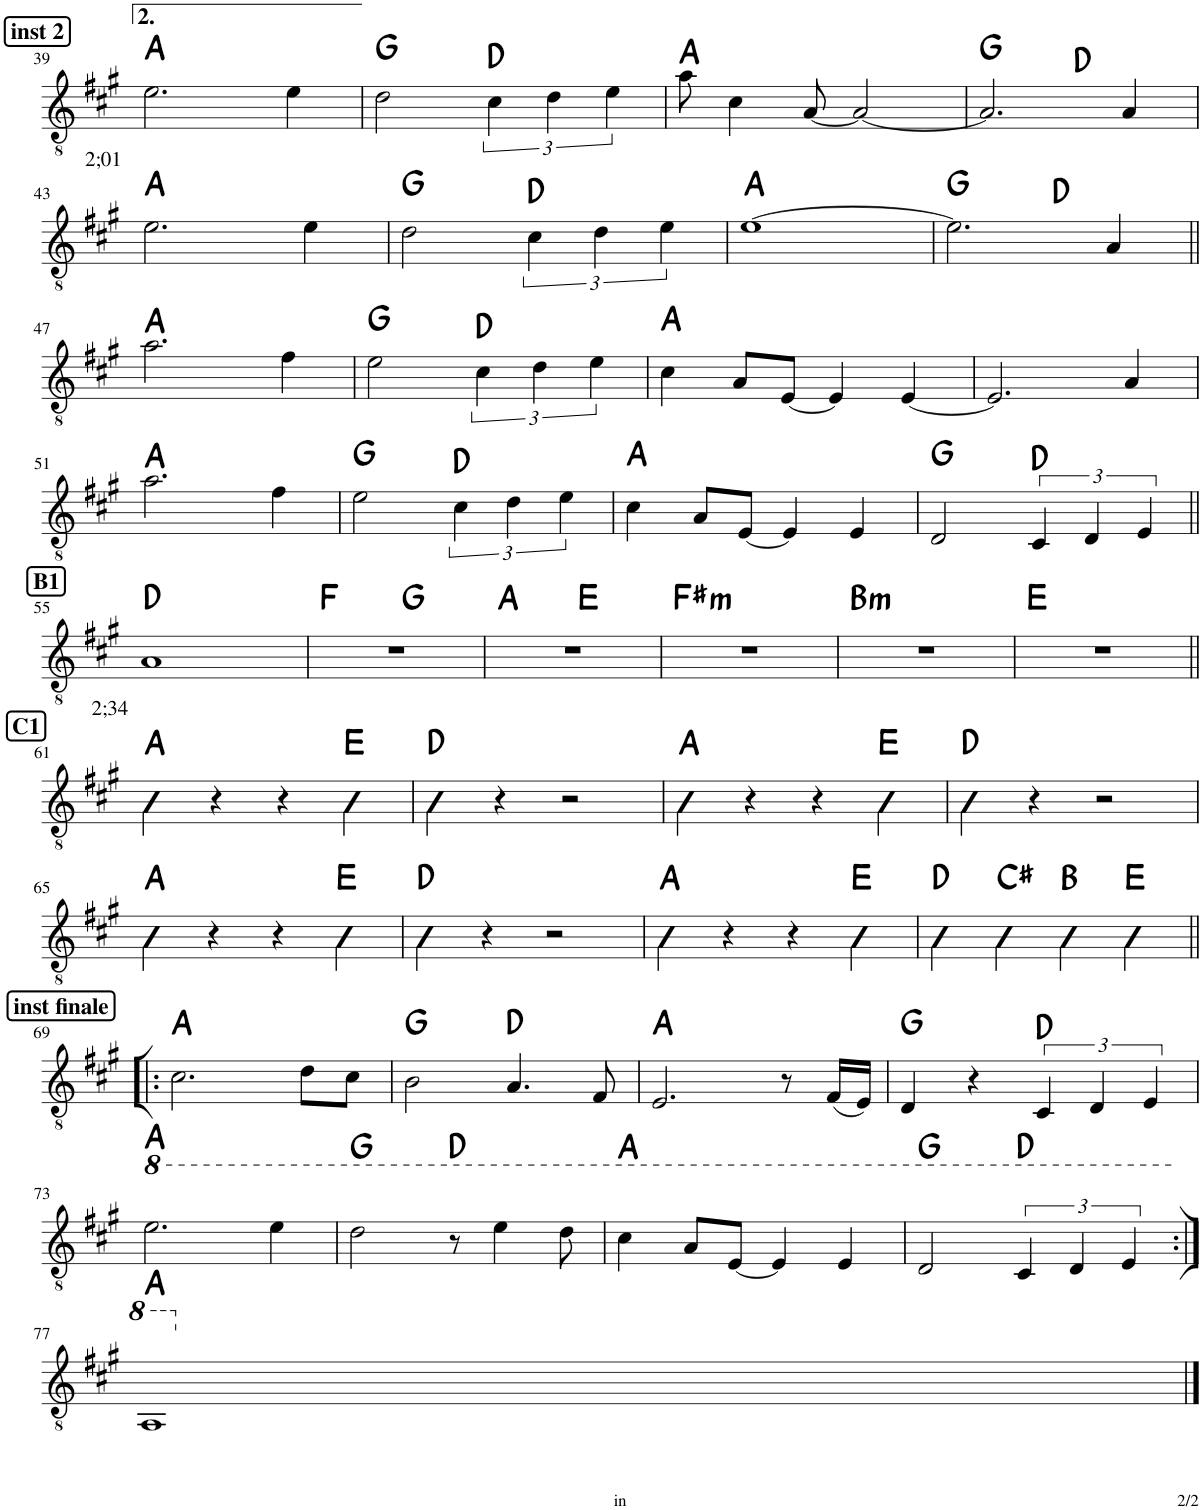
**kern	**harte
*part1	*part1
*staff1	*
*I"Classical Guitar	*
*I'Guit.	*
!!LO:PB:g=z
*clefGv2	*
*k[f#c#g#]	*
*M4/4	*
!!LO:REH:place=s1:a:B:cj:fs=11:t=inst 2
=39	=39
!LO:TX:b:t=2;01	!
2.e\	A:maj
4e\	.
=40	=40
2d\	G:maj
6c#\	D:maj
6d\	.
6e\	.
=41	=41
8a\	A:maj
4c#\	.
[8A/	.
2A/_	.
=42	=42
*^	*
2.A/]	2ryy	G:maj
.	2ryy	D:maj
4A/	.	.
*v	*v	*
!!LO:LB:g=z
=43	=43
2.e\	A:maj
4e\	.
=44	=44
2d\	G:maj
6c#\	D:maj
6d\	.
6e\	.
=45	=45
[1e	A:maj
=46	=46
*^	*
2.e\]	2ryy	G:maj
.	2ryy	D:maj
4A/	.	.
*v	*v	*
!!LO:LB:g=z
=47||	=47||
2.a\	A:maj
4f#\	.
=48	=48
2e\	G:maj
6c#\	D:maj
6d\	.
6e\	.
=49	=49
4c#\	A:maj
8A/L	.
[8E/J	.
4E/]	.
[4E/	.
=50	=50
2.E/]	.
4A/	.
!!LO:LB:g=z
=51	=51
2.a\	A:maj
4f#\	.
=52	=52
2e\	G:maj
6c#\	D:maj
6d\	.
6e\	.
=53	=53
4c#\	A:maj
8A/L	.
[8E/J	.
4E/]	.
4E/	.
=54	=54
2D/	G:maj
6C#/	D:maj
6D/	.
6E/	.
!!LO:LB:g=z
!!LO:REH:place=s1:a:B:cj:fs=11:t=B1
=55||	=55||
!LO:TX:b:t=2;34	!
1A	D:maj
=56	=56
*^	*
1r	2ryy	F:maj
.	2ryy	G:maj
=57	=57	=57
1r	2ryy	A:maj
.	2ryy	E:maj
=58	=58	=58
!	!	!LO:H:kt=m
*v	*v	*
1r	F#:min
=59	=59
!	!LO:H:kt=m
1r	B:min
=60	=60
1r	E:maj
!!LO:LB:g=z
!!LO:REH:place=s1:a:B:cj:fs=11:t=C1
=61||	=61||
4A\	A:maj
4r	.
4r	.
4E\	E:maj
=62	=62
4D\	D:maj
4r	.
2r	.
=63	=63
4A\	A:maj
4r	.
4r	.
4E\	E:maj
=64	=64
4D\	D:maj
4r	.
2r	.
!!LO:LB:g=z
=65	=65
4A\	A:maj
4r	.
4r	.
4E\	E:maj
=66	=66
4D\	D:maj
4r	.
2r	.
=67	=67
4A\	A:maj
4r	.
4r	.
4E\	E:maj
=68	=68
4D\	D:maj
4B\	C#:maj
4B\	B:maj
4B\	E:maj
!!LO:LB:g=z
!!LO:REH:place=s1:a:B:cj:fs=11:t=inst finale
=69!|:	=69!|:
2.c#\	A:maj
8d\L	.
8c#\J	.
=70	=70
2B\	G:maj
4.A/	D:maj
8F#/	.
=71	=71
2.E/	A:maj
8r	.
(16F#/LL	.
16E/JJ)	.
=72	=72
4D/	G:maj
4r	.
6C#/	D:maj
6D/	.
6E/	.
!!LO:LB:g=z
=73	=73
*8va	*
2.ee\	A:maj
4ee\	.
=74	=74
2dd\	G:maj
8r	D:maj
4ee\	.
8dd\	.
=75	=75
4cc#\	A:maj
8a/L	.
[8e/J	.
4e/]	.
4e/	.
=76	=76
2d/	G:maj
6c#/	D:maj
6d/	.
6e/	.
!!LO:LB:g=z
=77:|!	=77:|!
1A	A:maj
*X8va	*
==	==
*-	*-
